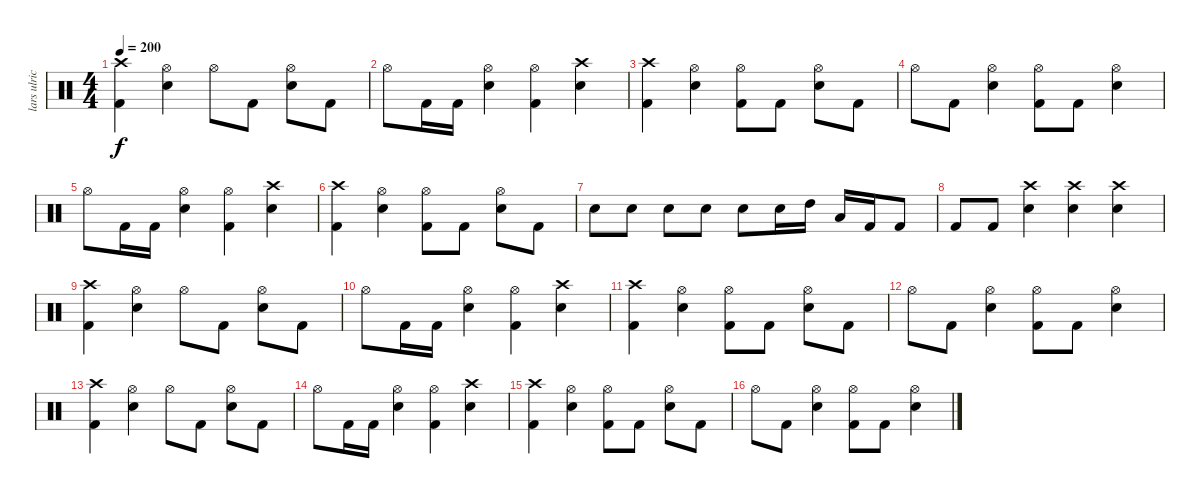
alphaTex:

\track ("lars ulrich" "lars ulric") {instrument percussion}
\staff {score}
\articulation defaults
\ts (4 4)
\tempo 200
\clef neutral
\ks c
("Crash high (hit)" "Kick (hit) 2").4{dy f} ("Hi-Hat (open)" "Electric Snare (hit)").4 "Hi-Hat (open)".8 "Kick (hit) 2".8 ("Hi-Hat (open)" "Electric Snare (hit)").8 "Kick (hit) 2".8 |
"Hi-Hat (open)".8 "Kick (hit) 2".16 "Kick (hit) 2".16 ("Hi-Hat (open)" "Electric Snare (hit)").4 ("Hi-Hat (open)" "Kick (hit) 2").4 ("Crash high (hit)" "Electric Snare (hit)").4 |
("Crash high (hit)" "Kick (hit) 2").4 ("Hi-Hat (open)" "Electric Snare (hit)").4 ("Hi-Hat (open)" "Kick (hit) 2").8 "Kick (hit) 2".8 ("Hi-Hat (open)" "Electric Snare (hit)").8 "Kick (hit) 2".8 |
"Hi-Hat (open)".8 "Kick (hit) 2".8 ("Hi-Hat (open)" "Electric Snare (hit)").4 ("Hi-Hat (open)" "Kick (hit) 2").8 "Kick (hit) 2".8 ("Hi-Hat (open)" "Electric Snare (hit)").4 |
"Hi-Hat (open)".8 "Kick (hit) 2".16 "Kick (hit) 2".16 ("Hi-Hat (open)" "Electric Snare (hit)").4 ("Hi-Hat (open)" "Kick (hit) 2").4 ("Crash high (hit)" "Electric Snare (hit)").4 |
("Crash high (hit)" "Kick (hit) 2").4 ("Hi-Hat (open)" "Electric Snare (hit)").4 ("Hi-Hat (open)" "Kick (hit) 2").8 "Kick (hit) 2".8 ("Hi-Hat (open)" "Electric Snare (hit)").8 "Kick (hit) 2".8 |
"Electric Snare (hit)".8 "Electric Snare (hit)".8 "Electric Snare (hit)".8 "Electric Snare (hit)".8 "Electric Snare (hit)".8 "Electric Snare (hit)".16 "High Tom (hit)".16 "Low Tom (hit)".16 "Kick (hit) 2".16 "Kick (hit) 2".8 |
"Kick (hit) 2".8 "Kick (hit) 2".8 ("Crash high (hit)" "Electric Snare (hit)").4 ("Crash high (hit)" "Electric Snare (hit)").4 ("Crash high (hit)" "Electric Snare (hit)").4 |
("Crash high (hit)" "Kick (hit) 2").4 ("Hi-Hat (open)" "Electric Snare (hit)").4 "Hi-Hat (open)".8 "Kick (hit) 2".8 ("Hi-Hat (open)" "Electric Snare (hit)").8 "Kick (hit) 2".8 |
"Hi-Hat (open)".8 "Kick (hit) 2".16 "Kick (hit) 2".16 ("Hi-Hat (open)" "Electric Snare (hit)").4 ("Hi-Hat (open)" "Kick (hit) 2").4 ("Crash high (hit)" "Electric Snare (hit)").4 |
("Crash high (hit)" "Kick (hit) 2").4 ("Hi-Hat (open)" "Electric Snare (hit)").4 ("Hi-Hat (open)" "Kick (hit) 2").8 "Kick (hit) 2".8 ("Hi-Hat (open)" "Electric Snare (hit)").8 "Kick (hit) 2".8 |
"Hi-Hat (open)".8 "Kick (hit) 2".8 ("Hi-Hat (open)" "Electric Snare (hit)").4 ("Hi-Hat (open)" "Kick (hit) 2").8 "Kick (hit) 2".8 ("Hi-Hat (open)" "Electric Snare (hit)").4 |
("Crash high (hit)" "Kick (hit) 2").4 ("Hi-Hat (open)" "Electric Snare (hit)").4 "Hi-Hat (open)".8 "Kick (hit) 2".8 ("Hi-Hat (open)" "Electric Snare (hit)").8 "Kick (hit) 2".8 |
"Hi-Hat (open)".8 "Kick (hit) 2".16 "Kick (hit) 2".16 ("Hi-Hat (open)" "Electric Snare (hit)").4 ("Hi-Hat (open)" "Kick (hit) 2").4 ("Crash high (hit)" "Electric Snare (hit)").4 |
("Crash high (hit)" "Kick (hit) 2").4 ("Hi-Hat (open)" "Electric Snare (hit)").4 ("Hi-Hat (open)" "Kick (hit) 2").8 "Kick (hit) 2".8 ("Hi-Hat (open)" "Electric Snare (hit)").8 "Kick (hit) 2".8 |
"Hi-Hat (open)".8 "Kick (hit) 2".8 ("Hi-Hat (open)" "Electric Snare (hit)").4 ("Hi-Hat (open)" "Kick (hit) 2").8 "Kick (hit) 2".8 ("Hi-Hat (open)" "Electric Snare (hit)").4
